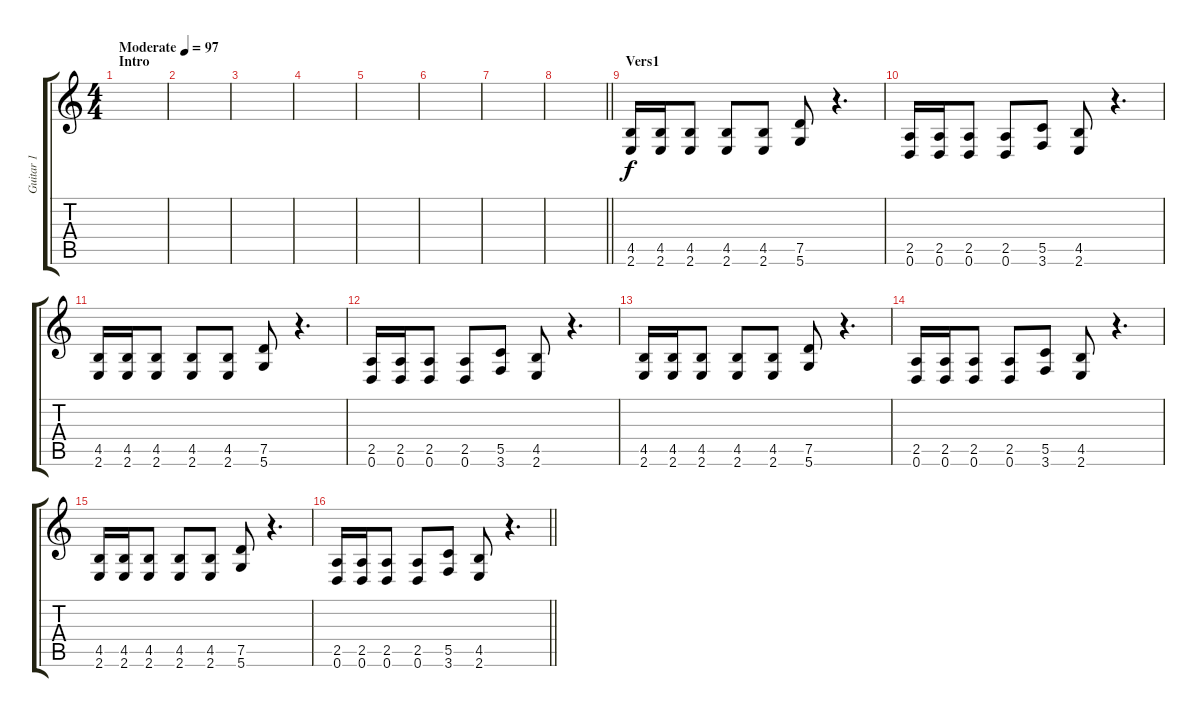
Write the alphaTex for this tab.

\track ("Guitar 1" "Guitar 1") {instrument overdrivenguitar}
\staff {score tabs}
\tuning (D4 A3 F3 C3 G2 D2) {hide}
\ts (4 4)
\section ("" "Intro")
\tempo (97 "Moderate")
\clef g2
\ks c
|
|
|
|
|
|
|
\barLineRight lightlight
|
\section ("" "Vers1")
(4.5 2.6).16 (4.5 2.6).16 (4.5 2.6).8 (4.5 2.6).8 (4.5 2.6).8 (7.5 5.6).8 r.4{d} |
(2.5 0.6).16 (2.5 0.6).16 (2.5 0.6).8 (2.5 0.6).8 (5.5 3.6).8 (4.5 2.6).8 r.4{d} |
(4.5 2.6).16 (4.5 2.6).16 (4.5 2.6).8 (4.5 2.6).8 (4.5 2.6).8 (7.5 5.6).8 r.4{d} |
(2.5 0.6).16 (2.5 0.6).16 (2.5 0.6).8 (2.5 0.6).8 (5.5 3.6).8 (4.5 2.6).8 r.4{d} |
(4.5 2.6).16 (4.5 2.6).16 (4.5 2.6).8 (4.5 2.6).8 (4.5 2.6).8 (7.5 5.6).8 r.4{d} |
(2.5 0.6).16 (2.5 0.6).16 (2.5 0.6).8 (2.5 0.6).8 (5.5 3.6).8 (4.5 2.6).8 r.4{d} |
(4.5 2.6).16 (4.5 2.6).16 (4.5 2.6).8 (4.5 2.6).8 (4.5 2.6).8 (7.5 5.6).8 r.4{d} |
\barLineRight lightlight
(2.5 0.6).16 (2.5 0.6).16 (2.5 0.6).8 (2.5 0.6).8 (5.5 3.6).8 (4.5 2.6).8 r.4{d}
